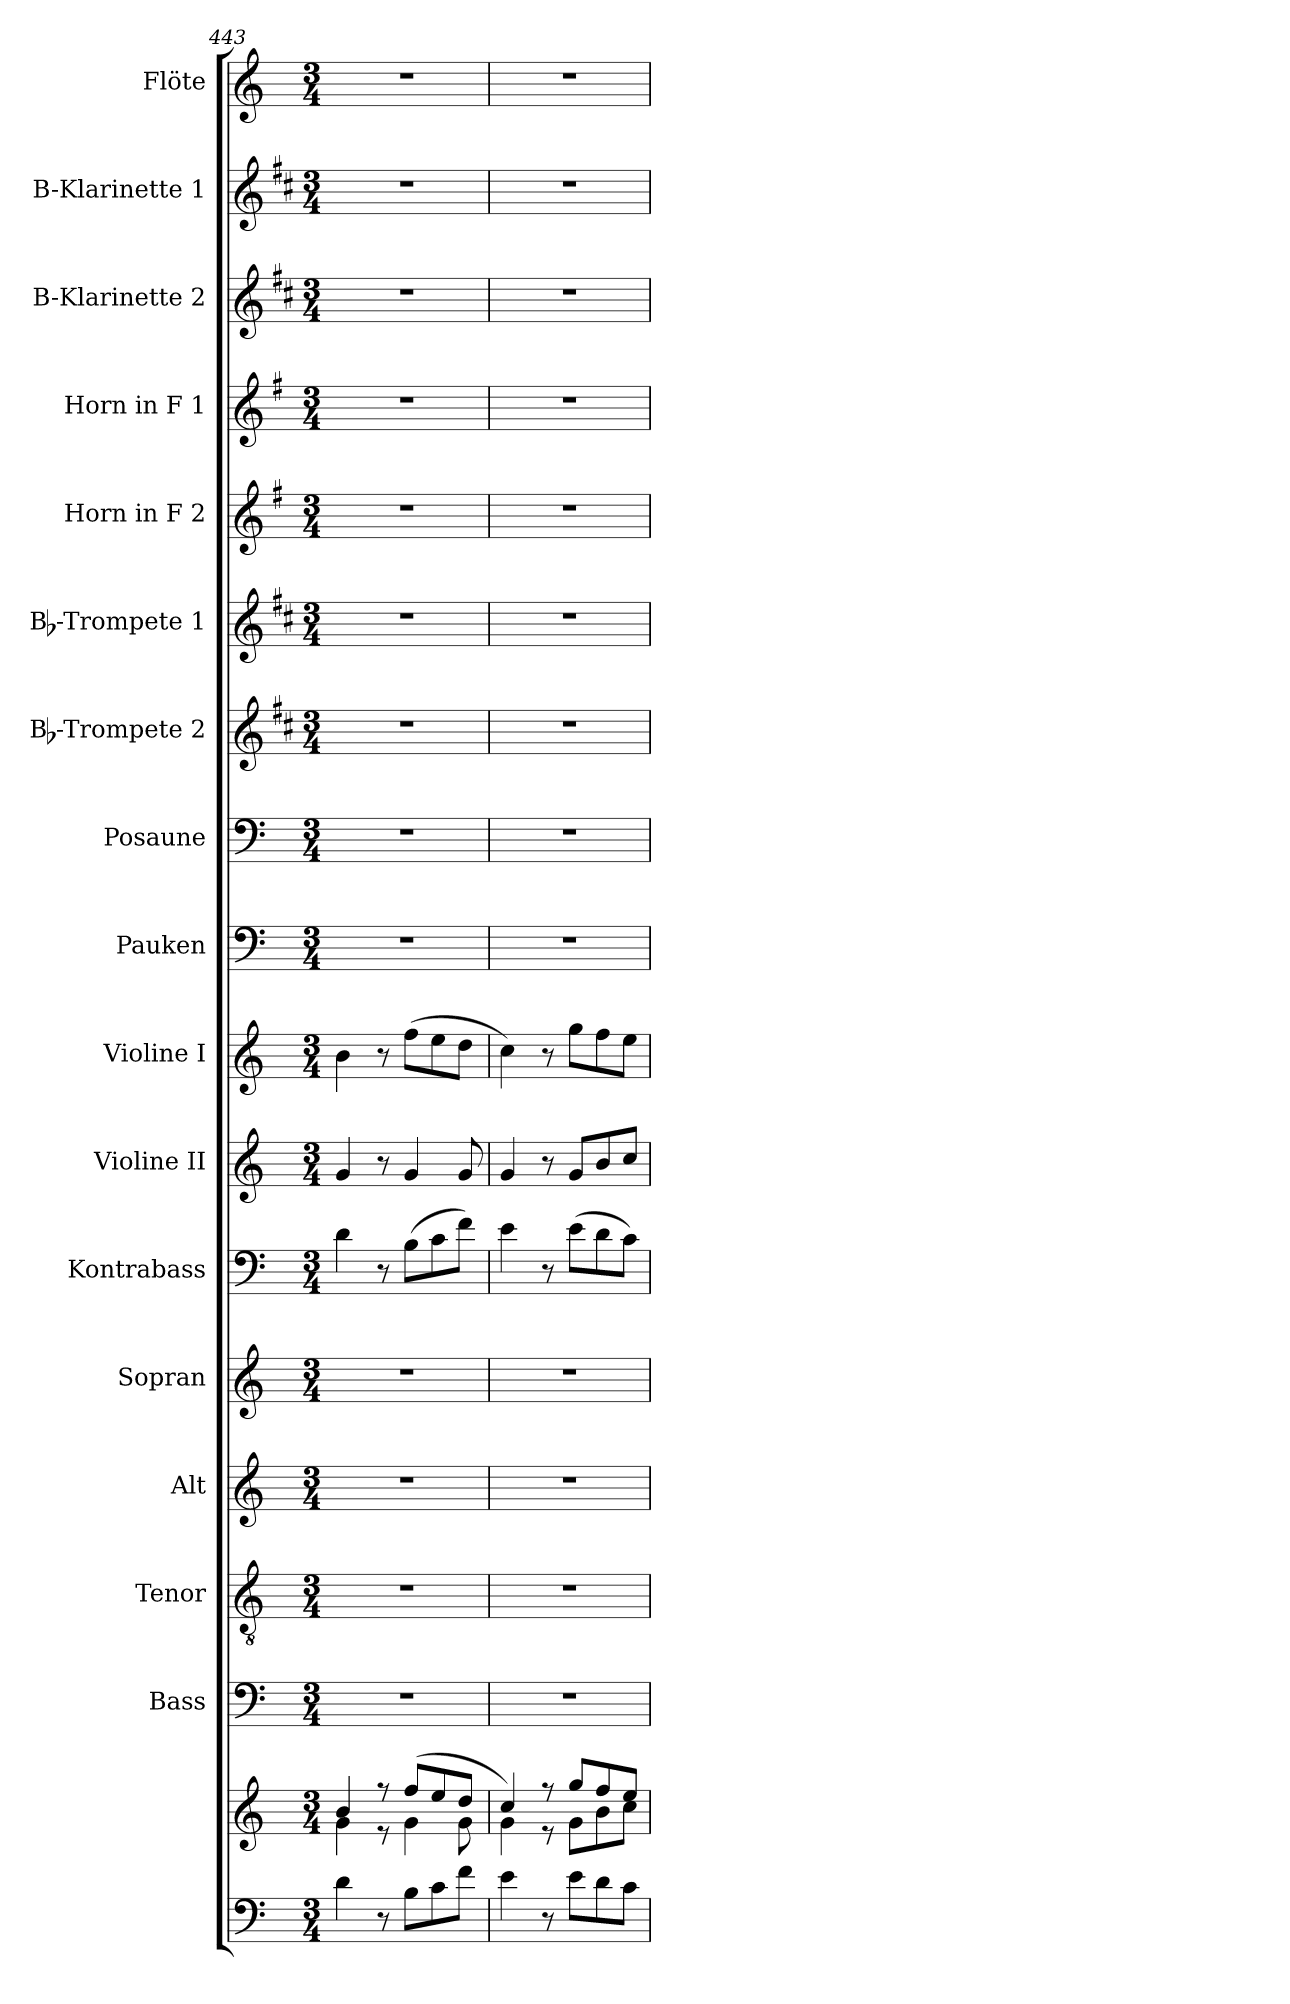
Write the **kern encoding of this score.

**kern	**kern	**kern	**kern	**kern	**kern	**kern	**kern	**kern	**kern	**kern	**kern	**kern	**kern	**kern	**kern	**kern	**kern
*part17	*part17	*part16	*part15	*part14	*part13	*part12	*part11	*part10	*part9	*part8	*part7	*part6	*part5	*part4	*part3	*part2	*part1
*staff18	*staff17	*staff16	*staff15	*staff14	*staff13	*staff12	*staff11	*staff10	*staff9	*staff8	*staff7	*staff6	*staff5	*staff4	*staff3	*staff2	*staff1
*	*	*I"Bass	*I"Tenor	*I"Alt	*I"Sopran	*I"Kontrabass	*I"Violine II	*I"Violine I	*I"Pauken	*I"Posaune	*I"Bb-Trompete 2	*I"Bb-Trompete 1	*I"Horn in F 2	*I"Horn in F 1	*I"B-Klarinette 2	*I"B-Klarinette 1	*I"Flöte
*	*	*I'B.	*I'T.	*I'A.	*I'S.	*I'Kb.	*I'Vl. II	*I'Vl. I	*I'Pk.	*I'Pos.	*I'Bb Trp. 2	*I'Bb Trp. 1	*I'Hrn. 2	*I'Hrn. 1	*I'B Kl. 2	*I'B Kl. 1	*I'Fl.
*clefF4	*clefG2	*clefF4	*clefGv2	*clefG2	*clefG2	*clefF4	*clefG2	*clefG2	*clefF4	*clefF4	*clefG2	*clefG2	*clefG2	*clefG2	*clefG2	*clefG2	*clefG2
*	*	*	*	*	*	*ITrd7c12	*	*	*	*	*ITrd1c2	*ITrd1c2	*ITrd4c7	*ITrd4c7	*ITrd1c2	*ITrd1c2	*
*k[]	*k[]	*k[]	*k[]	*k[]	*k[]	*k[]	*k[]	*k[]	*k[]	*k[]	*k[]	*k[]	*k[]	*k[]	*k[]	*k[]	*k[]
*C:	*C:	*C:	*C:	*C:	*C:	*C:	*C:	*C:	*C:	*C:	*C:	*C:	*C:	*C:	*C:	*C:	*C:
*M3/4	*M3/4	*M3/4	*M3/4	*M3/4	*M3/4	*M3/4	*M3/4	*M3/4	*M3/4	*M3/4	*M3/4	*M3/4	*M3/4	*M3/4	*M3/4	*M3/4	*M3/4
=443	=443	=443	=443	=443	=443	=443	=443	=443	=443	=443	=443	=443	=443	=443	=443	=443	=443
*	*^	*	*	*	*	*	*	*	*	*	*	*	*	*	*	*	*
4d\	4b/	4g\	2.r	2.r	2.r	2.r	4D\	4g/	4b\	2.r	2.r	2.r	2.r	2.r	2.r	2.r	2.r	2.r
8r	8r	8r	.	.	.	.	8r	8r	8r	.	.	.	.	.	.	.	.	.
8B\L	(>8ff/L	4g\	.	.	.	.	(>8BB\L	4g/	(>8ff\L	.	.	.	.	.	.	.	.	.
8c\	8ee/	.	.	.	.	.	8C\	.	8ee\	.	.	.	.	.	.	.	.	.
8f\J	8dd/J	8g\	.	.	.	.	8F\J)	8g/	8dd\J	.	.	.	.	.	.	.	.	.
=444	=444	=444	=444	=444	=444	=444	=444	=444	=444	=444	=444	=444	=444	=444	=444	=444	=444	=444
4e\	4cc/)	4g\	2.r	2.r	2.r	2.r	4E\	4g/	4cc\)	2.r	2.r	2.r	2.r	2.r	2.r	2.r	2.r	2.r
8r	8r	8r	.	.	.	.	8r	8r	8r	.	.	.	.	.	.	.	.	.
8e\L	8gg/L	8g\L	.	.	.	.	(>8E\L	8g/L	8gg\L	.	.	.	.	.	.	.	.	.
8d\	8ff/	8b\	.	.	.	.	8D\	8b/	8ff\	.	.	.	.	.	.	.	.	.
8c\J	8ee/J	8cc\J	.	.	.	.	8C\J)	8cc/J	8ee\J	.	.	.	.	.	.	.	.	.
*	*v	*v	*	*	*	*	*	*	*	*	*	*	*	*	*	*	*	*
=	=	=	=	=	=	=	=	=	=	=	=	=	=	=	=	=	=
*-	*-	*-	*-	*-	*-	*-	*-	*-	*-	*-	*-	*-	*-	*-	*-	*-	*-
